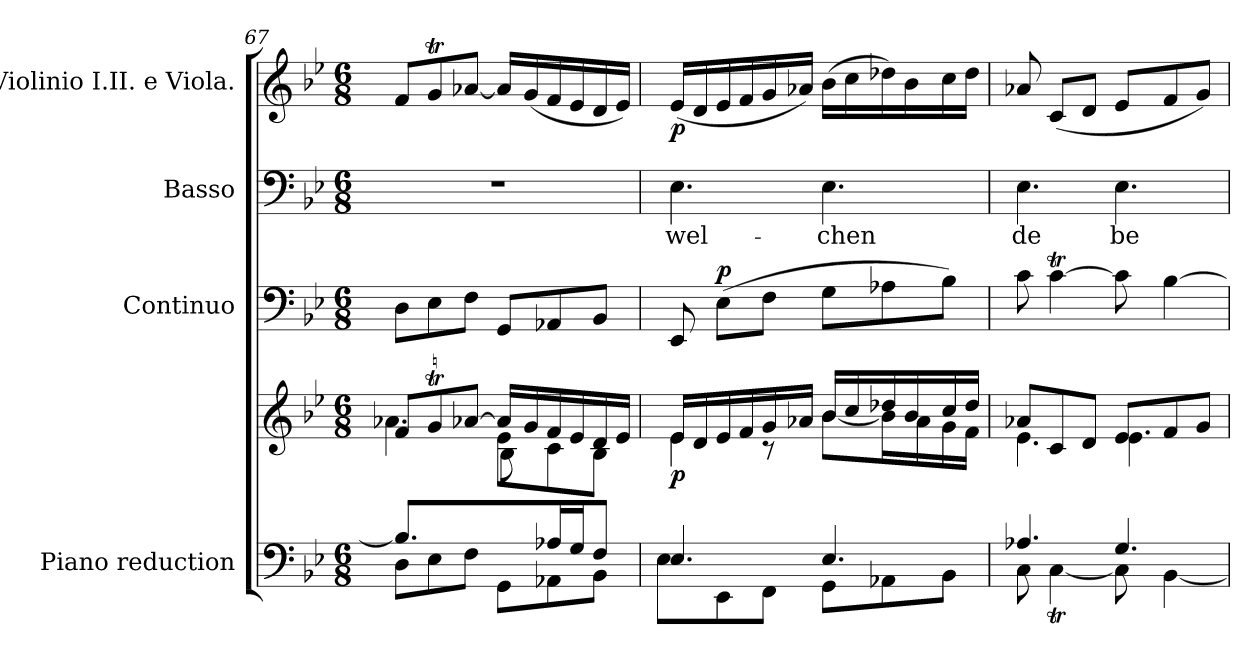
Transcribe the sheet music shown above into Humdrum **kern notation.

**kern	**kern	**dynam	**kern	**dynam	**kern	**text	**kern	**dynam
*part4	*part4	*part4	*part3	*part3	*part2	*part2	*part1	*part1
*staff5	*staff4	*staff4/5	*staff3	*staff3	*staff2	*staff2	*staff1	*staff1
*I"Piano reduction	*	*	*I"Continuo	*	*I"Basso	*	*I"Violinio I.II. e Viola.	*
*I'Pno	*	*	*	*	*	*	*	*
*clefF4	*clefG2	*	*clefF4	*	*clefF4	*	*clefG2	*
*k[b-e-]	*k[b-e-]	*	*k[b-e-]	*	*k[b-e-]	*	*k[b-e-]	*
*M6/8	*M6/8	*	*M6/8	*	*M6/8	*	*M6/8	*
=67	=67	=67	=67	=67	=67	=67	=67	=67
*^	*^	*	*	*	*	*	*	*
*	*	*	*^	*	*	*	*	*	*	*
4.B-/]	8D\L	8f/L	4.a-X\	4.ryy	.	8D\L	.	2.r	.	8f/L	.
.	8E-\	8gT/	.	.	.	8E-\	.	.	.	8gT/	.
.	8F\J	[8a-/J	.	.	.	8F\J	.	.	.	[8a-X/J	.
8ryy	8GG\L	16a-/LL]	8e-\L	8B-\L	.	8GG/L	.	.	.	16a-/LL]	.
.	.	16g/	.	.	.	.	.	.	.	(16g/	.
16A-X/L	8AA-X\	16f/	8c\	4ryy	.	8AA-X/	.	.	.	16f/	.
16G/J	.	16e-/	.	.	.	.	.	.	.	16e-/	.
8F/J	8BB-\J	16d/	8B-\J	.	.	8BB-/J	.	.	.	16d/	.
.	.	16e-/JJ	.	.	.	.	.	.	.	16e-/JJ)	.
*	*	*	*v	*v	*	*	*	*	*	*	*
=68	=68	=68	=68	=68	=68	=68	=68	=68	=68	=68
!	!	!	!	!LO:DY:b	!	!	!	!LO:LY:b	!	!LO:DY:b
4.E-/	8E-\L	16e-/LL	4e-\	p	8EE-/	.	4.E-\	wel-	(16e-/LL	p
.	.	16d/	.	.	.	.	.	.	16d/	.
!	!	!	!	!	!	!LO:DY:a	!	!	!	!
.	8EE-\	16e-/	.	.	(8E-\L	p	.	.	16e-/	.
.	.	16f/	.	.	.	.	.	.	16f/	.
.	8FF\J	16g/	8r	.	8F\J	.	.	.	16g/	.
.	.	16a-X/JJ	.	.	.	.	.	.	16a-X/JJ)	.
!	!	!	!	!	!	!	!	!LO:LY:b	!	!
4.E-/	8GG\L	16b-/LL	[8b-\L	.	8G\L	.	4.E-\	-chen	(16b-\LL	.
.	.	16cc/	.	.	.	.	.	.	16cc\	.
.	8AA-X\	16dd-X/	16b-\L]	.	8A-X\	.	.	.	16dd-X\)	.
.	.	16b-/	16a-\	.	.	.	.	.	16b-\	.
.	8BB-\J	16cc/	16g\	.	8B-\J)	.	.	.	16cc\	.
.	.	16dd-/JJ	16f\JJ	.	.	.	.	.	16dd-\JJ	.
=69	=69	=69	=69	=69	=69	=69	=69	=69	=69	=69
!	!	!	!	!	!	!	!	!LO:LY:b	!	!
4.A-X/	8C\	8a-X/L	4.e-\	.	8c\	.	4.E-\	de	8a-X/	.
.	[4CT\	8c/	.	.	[4cT\	.	.	.	(8c/L	.
.	.	8d/J	.	.	.	.	.	.	8d/J	.
!	!	!	!	!	!	!	!	!LO:LY:b	!	!
4.G/	8C\]	8e-/L	4.e-\	.	8c\]	.	4.E-\	be-	8e-/L	.
.	[4BB-\	8f/	.	.	[4B-\	.	.	.	8f/	.
.	.	8g/J	.	.	.	.	.	.	8g/J)	.
*v	*v	*	*	*	*	*	*	*	*	*
*	*v	*v	*	*	*	*	*	*	*
=	=	=	=	=	=	=	=	=
*-	*-	*-	*-	*-	*-	*-	*-	*-
